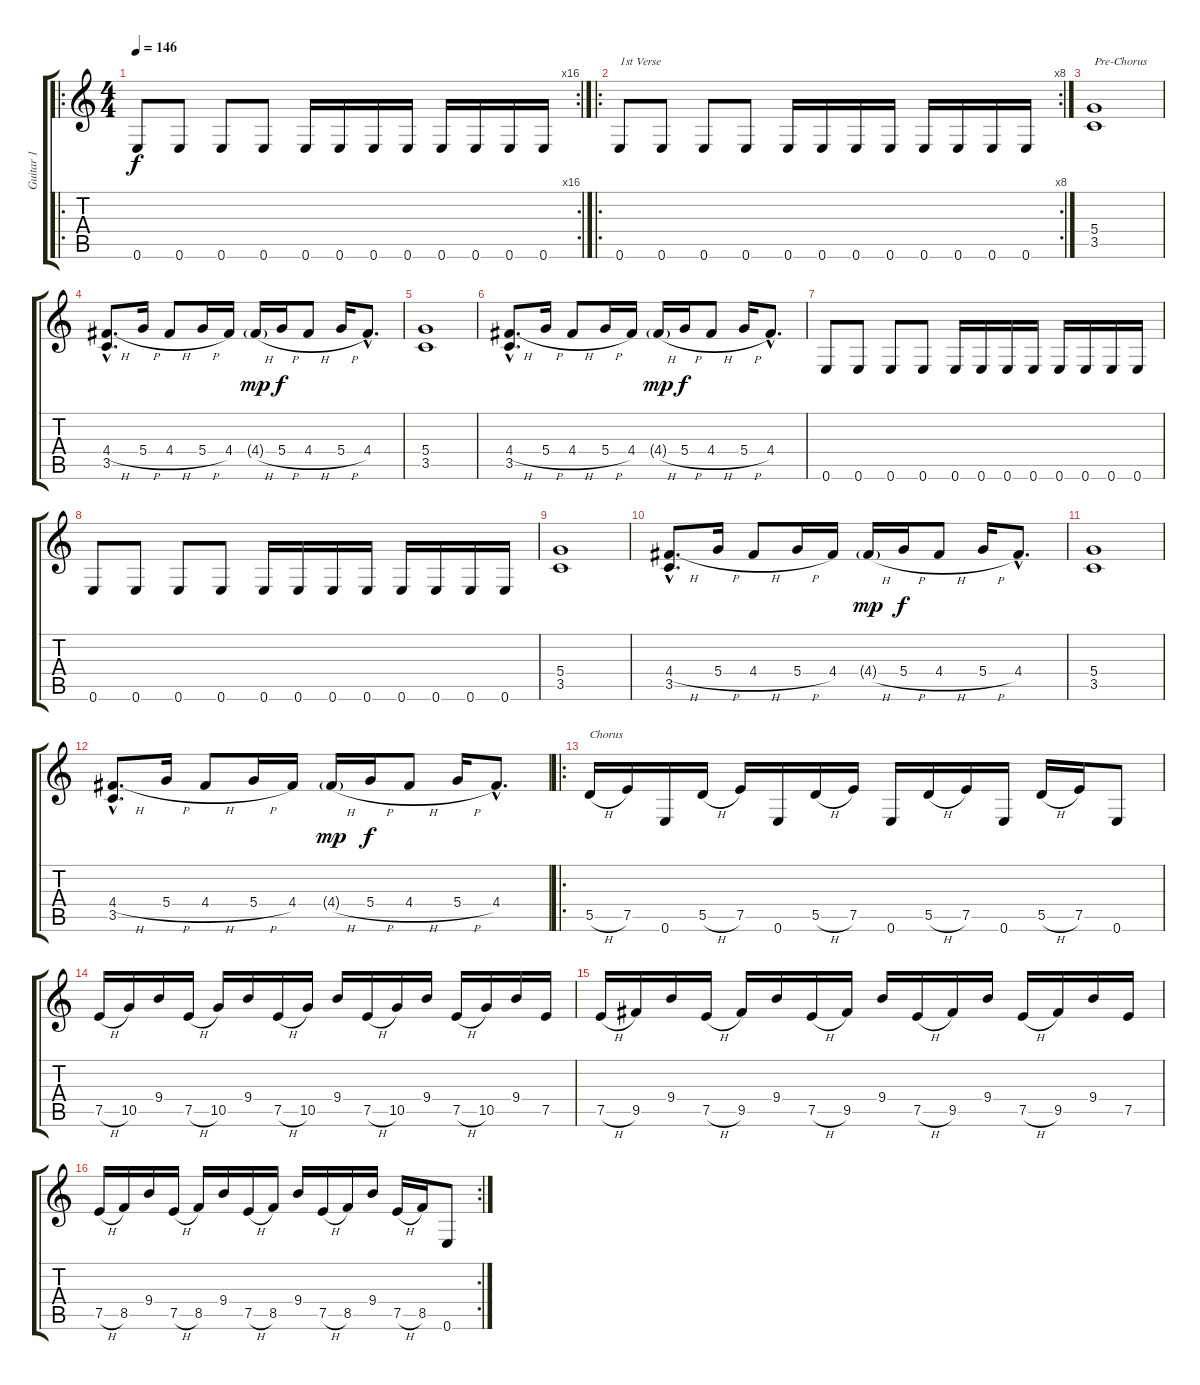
\track ("Guitar 1" "Guitar 1") {instrument distortionguitar}
\staff {score tabs}
\tuning (E4 B3 G3 D3 A2 E2) {hide}
\ro
\rc 16
\ts (4 4)
\tempo 146
\clef g2
\ks c
0.6.8{dy f instrument distortionguitar} 0.6.8 0.6.8 0.6.8 0.6.16 0.6.16 0.6.16 0.6.16 0.6.16 0.6.16 0.6.16 0.6.16 |
\ro
\rc 8
0.6.8{txt "1st Verse"} 0.6.8 0.6.8 0.6.8 0.6.16 0.6.16 0.6.16 0.6.16 0.6.16 0.6.16 0.6.16 0.6.16 |
(5.4 3.5).1{txt "Pre-Chorus"} |
(4.4{h hac} 3.5{hac}).8{d} 5.4{h}.16 4.4{h}.8 5.4{h}.16 4.4.16 4.4{h g}.16{dy mp} 5.4{h}.16{dy f} 4.4{h}.8 5.4{h}.16 4.4{hac}.8{d} |
(5.4 3.5).1 |
(4.4{h hac} 3.5{hac}).8{d} 5.4{h}.16 4.4{h}.8 5.4{h}.16 4.4.16 4.4{h g}.16{dy mp} 5.4{h}.16{dy f} 4.4{h}.8 5.4{h}.16 4.4{hac}.8{d} |
0.6.8 0.6.8 0.6.8 0.6.8 0.6.16 0.6.16 0.6.16 0.6.16 0.6.16 0.6.16 0.6.16 0.6.16 |
0.6.8 0.6.8 0.6.8 0.6.8 0.6.16 0.6.16 0.6.16 0.6.16 0.6.16 0.6.16 0.6.16 0.6.16 |
(5.4 3.5).1 |
(4.4{h hac} 3.5{hac}).8{d} 5.4{h}.16 4.4{h}.8 5.4{h}.16 4.4.16 4.4{h g}.16{dy mp} 5.4{h}.16{dy f} 4.4{h}.8 5.4{h}.16 4.4{hac}.8{d} |
(5.4 3.5).1 |
(4.4{h hac} 3.5{hac}).8{d} 5.4{h}.16 4.4{h}.8 5.4{h}.16 4.4.16 4.4{h g}.16{dy mp} 5.4{h}.16{dy f} 4.4{h}.8 5.4{h}.16 4.4{hac}.8{d} |
\ro
5.5{h}.16{txt "Chorus"} 7.5.16 0.6.16 5.5{h}.16 7.5.16 0.6.16 5.5{h}.16 7.5.16 0.6.16 5.5{h}.16 7.5.16 0.6.16 5.5{h}.16 7.5.16 0.6.8 |
7.5{h}.16 10.5.16 9.4.16 7.5{h}.16 10.5.16 9.4.16 7.5{h}.16 10.5.16 9.4.16 7.5{h}.16 10.5.16 9.4.16 7.5{h}.16 10.5.16 9.4.16 7.5.16 |
7.5{h}.16 9.5.16 9.4.16 7.5{h}.16 9.5.16 9.4.16 7.5{h}.16 9.5.16 9.4.16 7.5{h}.16 9.5.16 9.4.16 7.5{h}.16 9.5.16 9.4.16 7.5.16 |
\rc 2
7.5{h}.16 8.5.16 9.4.16 7.5{h}.16 8.5.16 9.4.16 7.5{h}.16 8.5.16 9.4.16 7.5{h}.16 8.5.16 9.4.16 7.5{h}.16 8.5.16 0.6.8
